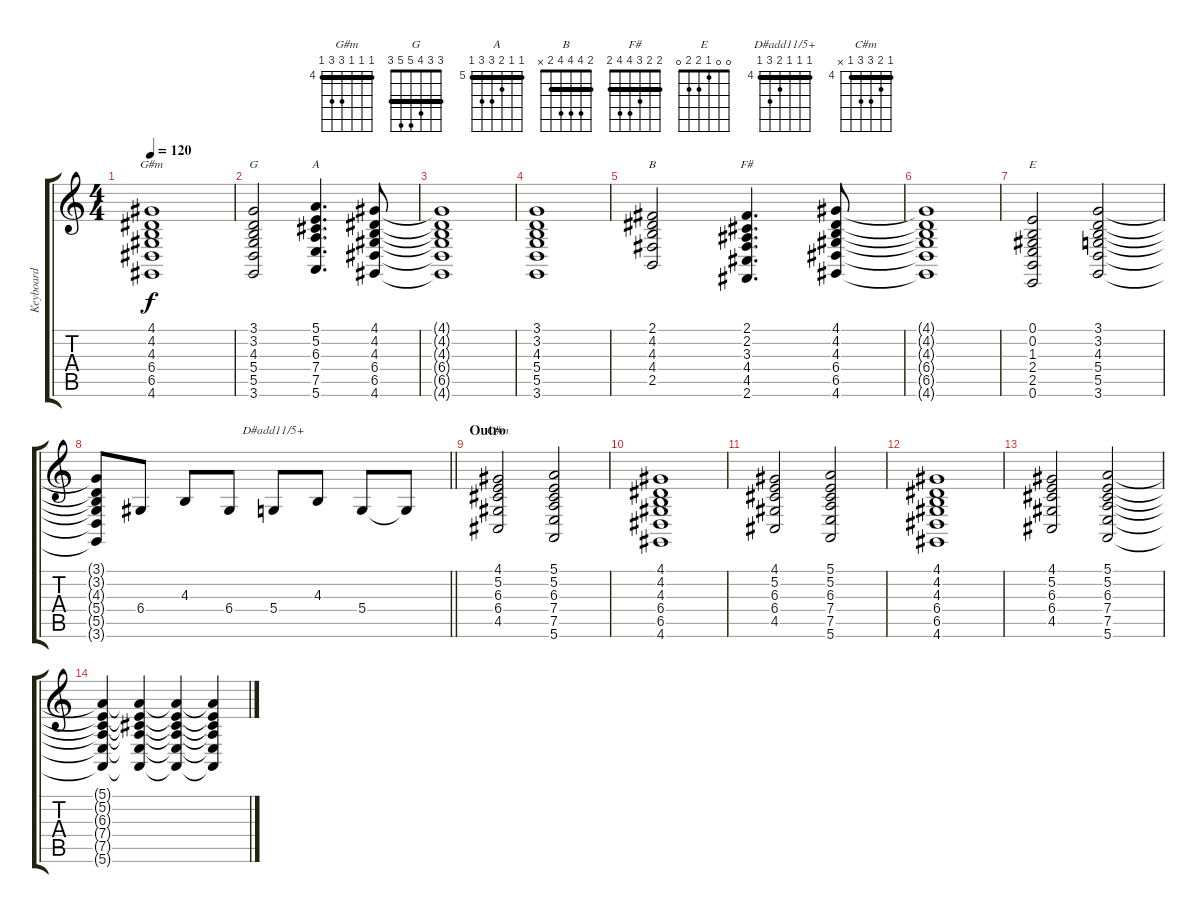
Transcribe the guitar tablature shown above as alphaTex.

\track ("Keyboard" "Keyboard") {instrument drawbarorgan}
\staff {score tabs}
\tuning (E4 B3 G3 D3 A2 E2) {hide}
\chord ("G#m" 4 4 4 6 6 4) {firstfret 4 barre 4}
\chord ("G" 3 3 4 5 5 3) {barre 3}
\chord ("A" 5 5 6 7 7 5) {firstfret 5 barre 5}
\chord ("B" 2 4 4 4 2 x) {barre 2}
\chord ("F#" 2 2 3 4 4 2) {barre 2}
\chord ("E" 0 0 1 2 2 0)
\chord ("D#add11/5+" 4 4 4 5 6 4) {firstfret 4 barre 4}
\chord ("C#m" 4 5 6 6 4 x) {firstfret 4 barre 4}
\ts (4 4)
\tempo 120
\clef g2
\ks c
(4.1{t} 4.2{t} 4.3{t} 6.4{t} 6.5{t} 4.6{t}).1{ch "G#m" dy f} |
(3.1 3.2 4.3 5.4 5.5 3.6).2{ch "G"} (5.1 5.2 6.3 7.4 7.5 5.6).4{d ch "A"} (4.1 4.2 4.3 6.4 6.5 4.6).8 |
(4.1{t} 4.2{t} 4.3{t} 6.4{t} 6.5{t} 4.6{t}).1 |
(3.1 3.2 4.3 5.4 5.5 3.6).1 |
(2.1 4.2 4.3 4.4 2.5).2{ch "B"} (2.1 2.2 3.3 4.4 4.5 2.6).4{d ch "F#"} (4.1 4.2 4.3 6.4 6.5 4.6).8 |
(4.1{t} 4.2{t} 4.3{t} 6.4{t} 6.5{t} 4.6{t}).1 |
(0.1 0.2 1.3 2.4 2.5 0.6).2{ch "E"} (3.1 3.2 4.3 5.4 5.5 3.6).2 |
\barLineRight lightlight
(3.1{t} 3.2{t} 4.3{t} 5.4{t} 5.5{t} 3.6{t}).8 6.4.8 4.3.8 6.4.8 5.4.8{ch "D#add11/5+"} 4.3.8 5.4.8 5.4{t}.8 |
\section ("" "Outro")
(4.1 5.2 6.3 6.4 4.5).2{ch "C#m"} (5.1 5.2 6.3 7.4 7.5 5.6).2 |
(4.1 4.2 4.3 6.4 6.5 4.6).1 |
(4.1 5.2 6.3 6.4 4.5).2 (5.1 5.2 6.3 7.4 7.5 5.6).2 |
(4.1 4.2 4.3 6.4 6.5 4.6).1 |
(4.1 5.2 6.3 6.4 4.5).2 (5.1 5.2 6.3 7.4 7.5 5.6).2 |
(5.1{t} 5.2{t} 6.3{t} 7.4{t} 7.5{t} 5.6{t}).4 (5.1{t} 5.2{t} 6.3{t} 7.4{t} 7.5{t} 5.6{t}).4 (5.1{t} 5.2{t} 6.3{t} 7.4{t} 7.5{t} 5.6{t}).4 (5.1{t} 5.2{t} 6.3{t} 7.4{t} 7.5{t} 5.6{t}).4{volume 0}
